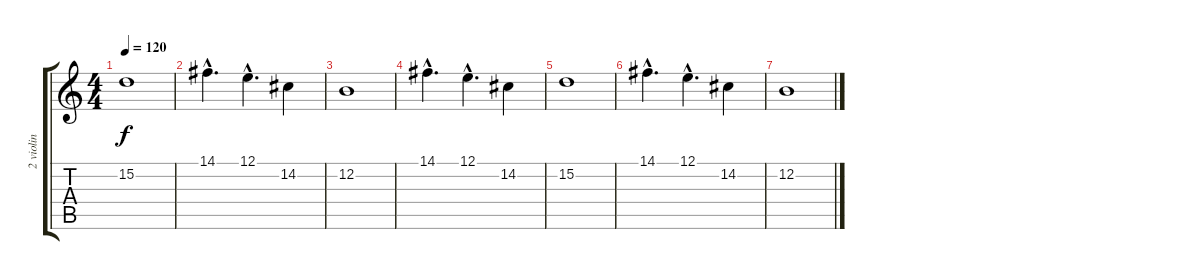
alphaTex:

\track ("2 violin" "2 violin") {instrument stringensemble1}
\staff {score tabs}
\tuning (E4 B3 G3 D3 A2 E2) {hide}
\ts (4 4)
\tempo 120
\clef g2
\ks c
15.2.1{dy f} |
14.1{hac}.4{d} 12.1{hac}.4{d} 14.2.4 |
12.2.1 |
14.1{hac}.4{d} 12.1{hac}.4{d} 14.2.4 |
15.2.1 |
14.1{hac}.4{d} 12.1{hac}.4{d} 14.2.4 |
12.2.1
